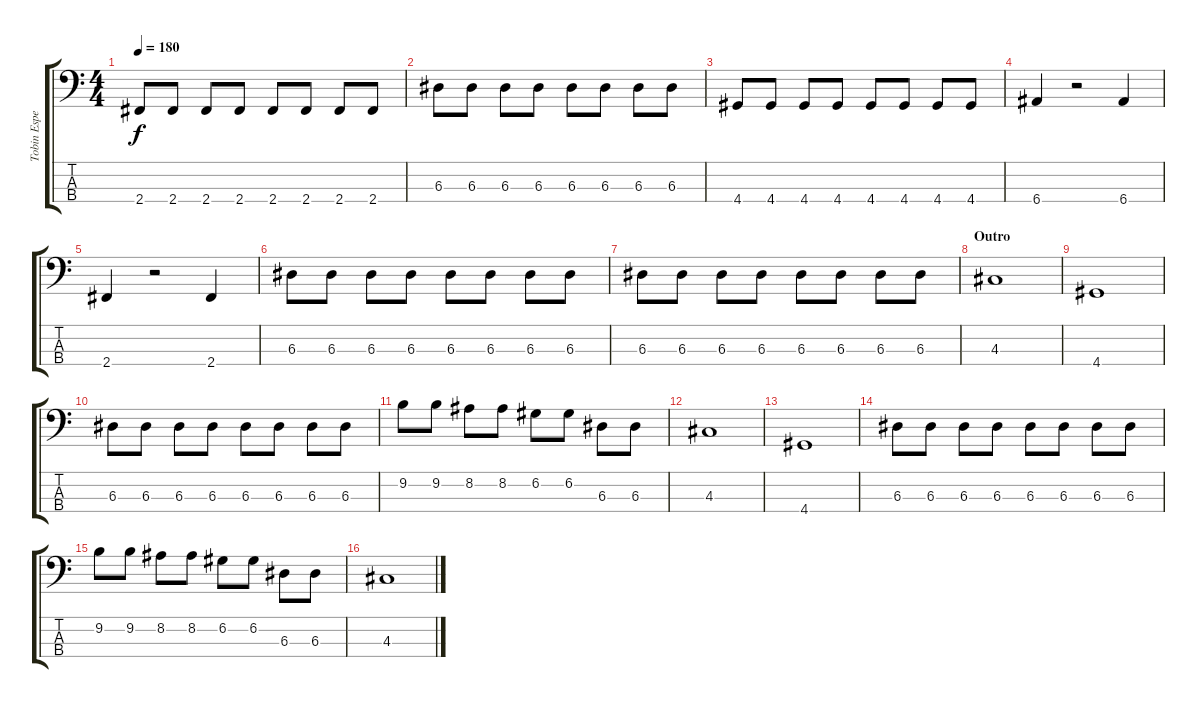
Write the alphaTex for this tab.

\track ("Tobin Esperance" "Tobin Espe") {instrument electricbassfinger}
\staff {score tabs}
\tuning (G2 D2 A1 E1) {hide}
\ts (4 4)
\tempo 180
\clef f4
\ks c
2.4.8{dy f} 2.4.8 2.4.8 2.4.8 2.4.8 2.4.8 2.4.8 2.4.8 |
6.3.8 6.3.8 6.3.8 6.3.8 6.3.8 6.3.8 6.3.8 6.3.8 |
4.4.8 4.4.8 4.4.8 4.4.8 4.4.8 4.4.8 4.4.8 4.4.8 |
6.4.4 r.2 6.4.4 |
2.4.4 r.2 2.4.4 |
6.3.8 6.3.8 6.3.8 6.3.8 6.3.8 6.3.8 6.3.8 6.3.8 |
6.3.8 6.3.8 6.3.8 6.3.8 6.3.8 6.3.8 6.3.8 6.3.8 |
\section ("" "Outro")
4.3.1 |
4.4.1 |
6.3.8 6.3.8 6.3.8 6.3.8 6.3.8 6.3.8 6.3.8 6.3.8 |
9.2.8 9.2.8 8.2.8 8.2.8 6.2.8 6.2.8 6.3.8 6.3.8 |
4.3.1 |
4.4.1 |
6.3.8 6.3.8 6.3.8 6.3.8 6.3.8 6.3.8 6.3.8 6.3.8 |
9.2.8 9.2.8 8.2.8 8.2.8 6.2.8 6.2.8 6.3.8 6.3.8 |
4.3.1
